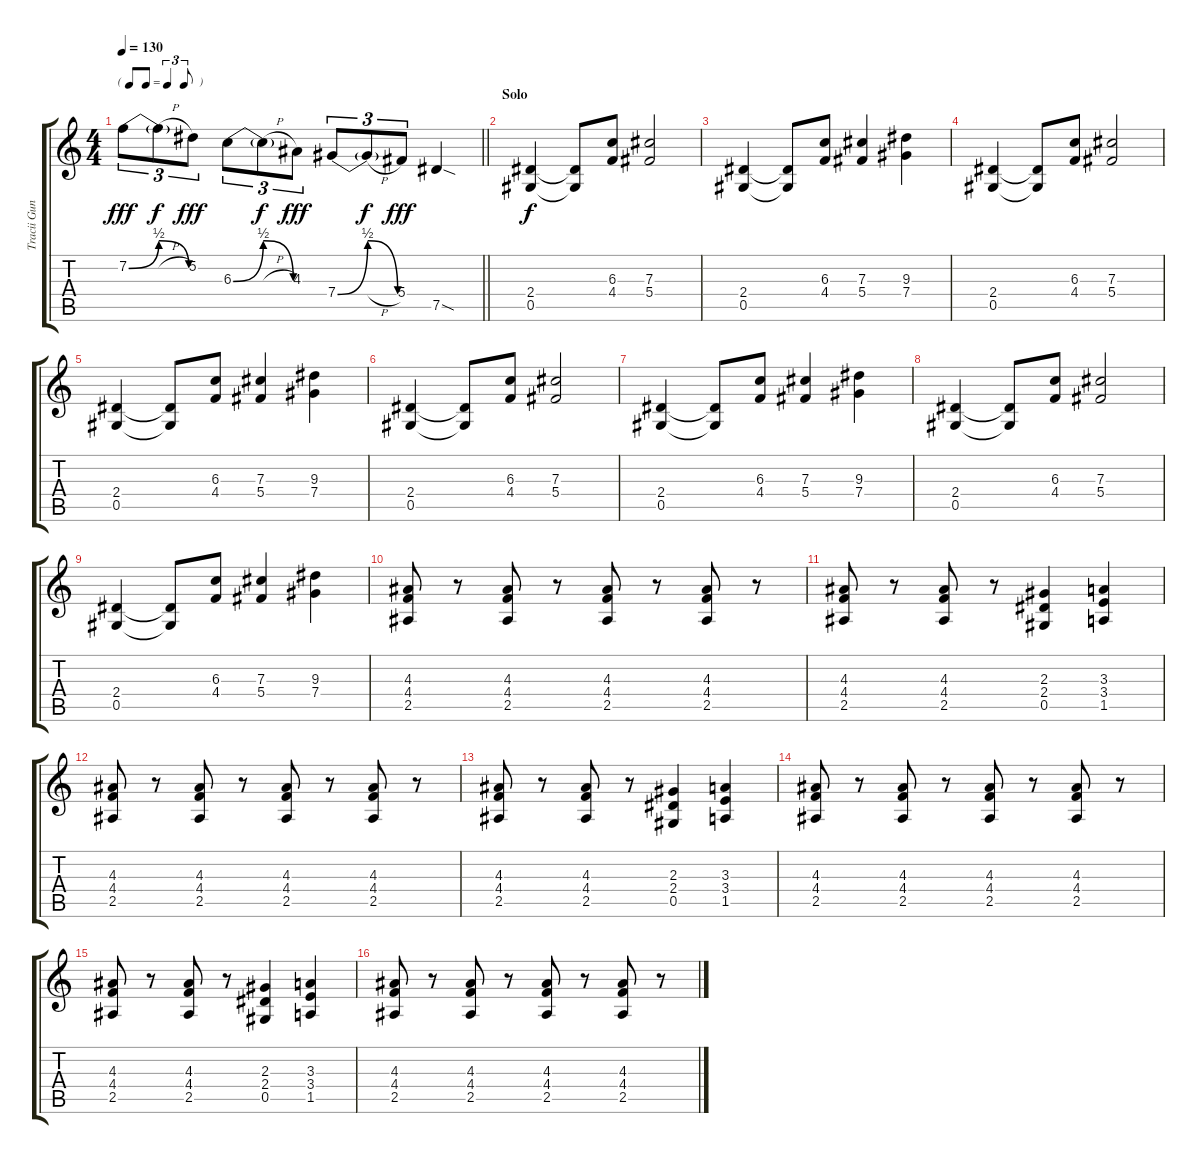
\track ("Tracii Guns - Rhytm Guitar" "Tracii Gun") {instrument distortionguitar}
\staff {score tabs}
\tuning (Eb4 Bb3 Gb3 Db3 Ab2 Eb2) {hide}
\ts (4 4)
\tf triplet8th
\tempo 130
\clef g2
\barLineRight lightlight
\ks c
7.2{be (bendrelease 0 0 30 2 30 2 60 0)}.8{tu (3 2) dy fff} 7.2{h t}.8{tu (3 2) dy f} 5.2.8{tu (3 2) dy fff} 6.3{be (bendrelease 0 0 31 2 31 2 60 0)}.8{tu (3 2)} 6.3{h t}.8{tu (3 2) dy f} 4.3.8{tu (3 2) dy fff} 7.4{be (bendrelease 0 0 29 2 29 2 60 0)}.8{tu (3 2)} 7.4{h t}.8{tu (3 2) dy f} 5.4.8{tu (3 2) dy fff} 7.5{sod}.4 |
\section ("" "Solo")
(2.4 0.5).4{dy f} (2.4{t} 0.5{t}).8 (6.3 4.4).8 (7.3 5.4).2 |
(2.4 0.5).4 (2.4{t} 0.5{t}).8 (6.3 4.4).8 (7.3 5.4).4 (9.3 7.4).4 |
(2.4 0.5).4 (2.4{t} 0.5{t}).8 (6.3 4.4).8 (7.3 5.4).2 |
(2.4 0.5).4 (2.4{t} 0.5{t}).8 (6.3 4.4).8 (7.3 5.4).4 (9.3 7.4).4 |
(2.4 0.5).4 (2.4{t} 0.5{t}).8 (6.3 4.4).8 (7.3 5.4).2 |
(2.4 0.5).4 (2.4{t} 0.5{t}).8 (6.3 4.4).8 (7.3 5.4).4 (9.3 7.4).4 |
(2.4 0.5).4 (2.4{t} 0.5{t}).8 (6.3 4.4).8 (7.3 5.4).2 |
(2.4 0.5).4 (2.4{t} 0.5{t}).8 (6.3 4.4).8 (7.3 5.4).4 (9.3 7.4).4 |
(4.3 4.4 2.5).8 r.8 (4.3 4.4 2.5).8 r.8 (4.3 4.4 2.5).8 r.8 (4.3 4.4 2.5).8 r.8 |
(4.3 4.4 2.5).8 r.8 (4.3 4.4 2.5).8 r.8 (2.3 2.4 0.5).4 (3.3 3.4 1.5).4 |
(4.3 4.4 2.5).8 r.8 (4.3 4.4 2.5).8 r.8 (4.3 4.4 2.5).8 r.8 (4.3 4.4 2.5).8 r.8 |
(4.3 4.4 2.5).8 r.8 (4.3 4.4 2.5).8 r.8 (2.3 2.4 0.5).4 (3.3 3.4 1.5).4 |
(4.3 4.4 2.5).8 r.8 (4.3 4.4 2.5).8 r.8 (4.3 4.4 2.5).8 r.8 (4.3 4.4 2.5).8 r.8 |
(4.3 4.4 2.5).8 r.8 (4.3 4.4 2.5).8 r.8 (2.3 2.4 0.5).4 (3.3 3.4 1.5).4 |
(4.3 4.4 2.5).8 r.8 (4.3 4.4 2.5).8 r.8 (4.3 4.4 2.5).8 r.8 (4.3 4.4 2.5).8 r.8
